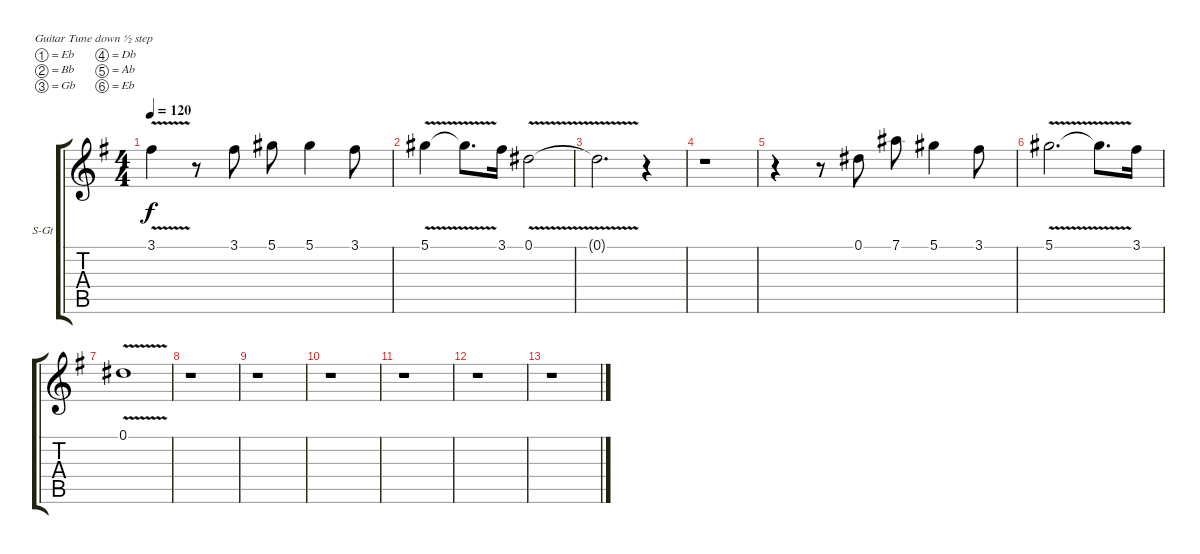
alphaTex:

\bracketExtendMode groupsimilarinstruments
\firstSystemTrackNameOrientation horizontal
\otherSystemsTrackNameOrientation horizontal
\track ("Lead Vocals - Doogie White" "S-Gt") {instrument flute}
\staff {score tabs}
\tuning (Eb4 Bb3 Gb3 Db3 Ab2 Eb2)
\displaytranspose 12
\ts (4 4)
\tempo 120
\clef g2
\ks eminor
3.1{v t}.4{dy f} r.8 3.1.8 5.1.8 5.1.4 3.1.8 |
5.1{v}.4 5.1{v t}.8{d} 3.1.16 0.1{v}.2 |
0.1{v t}.2{d} r.4 |
r.1 |
r.4 r.8 0.1.8 7.1.8 5.1.4 3.1.8 |
5.1{v}.2{d} 5.1{v t}.8{d} 3.1.16 |
0.1{v}.1 |
r.1 |
r.1 |
r.1 |
r.1 |
r.1 |
r.1
